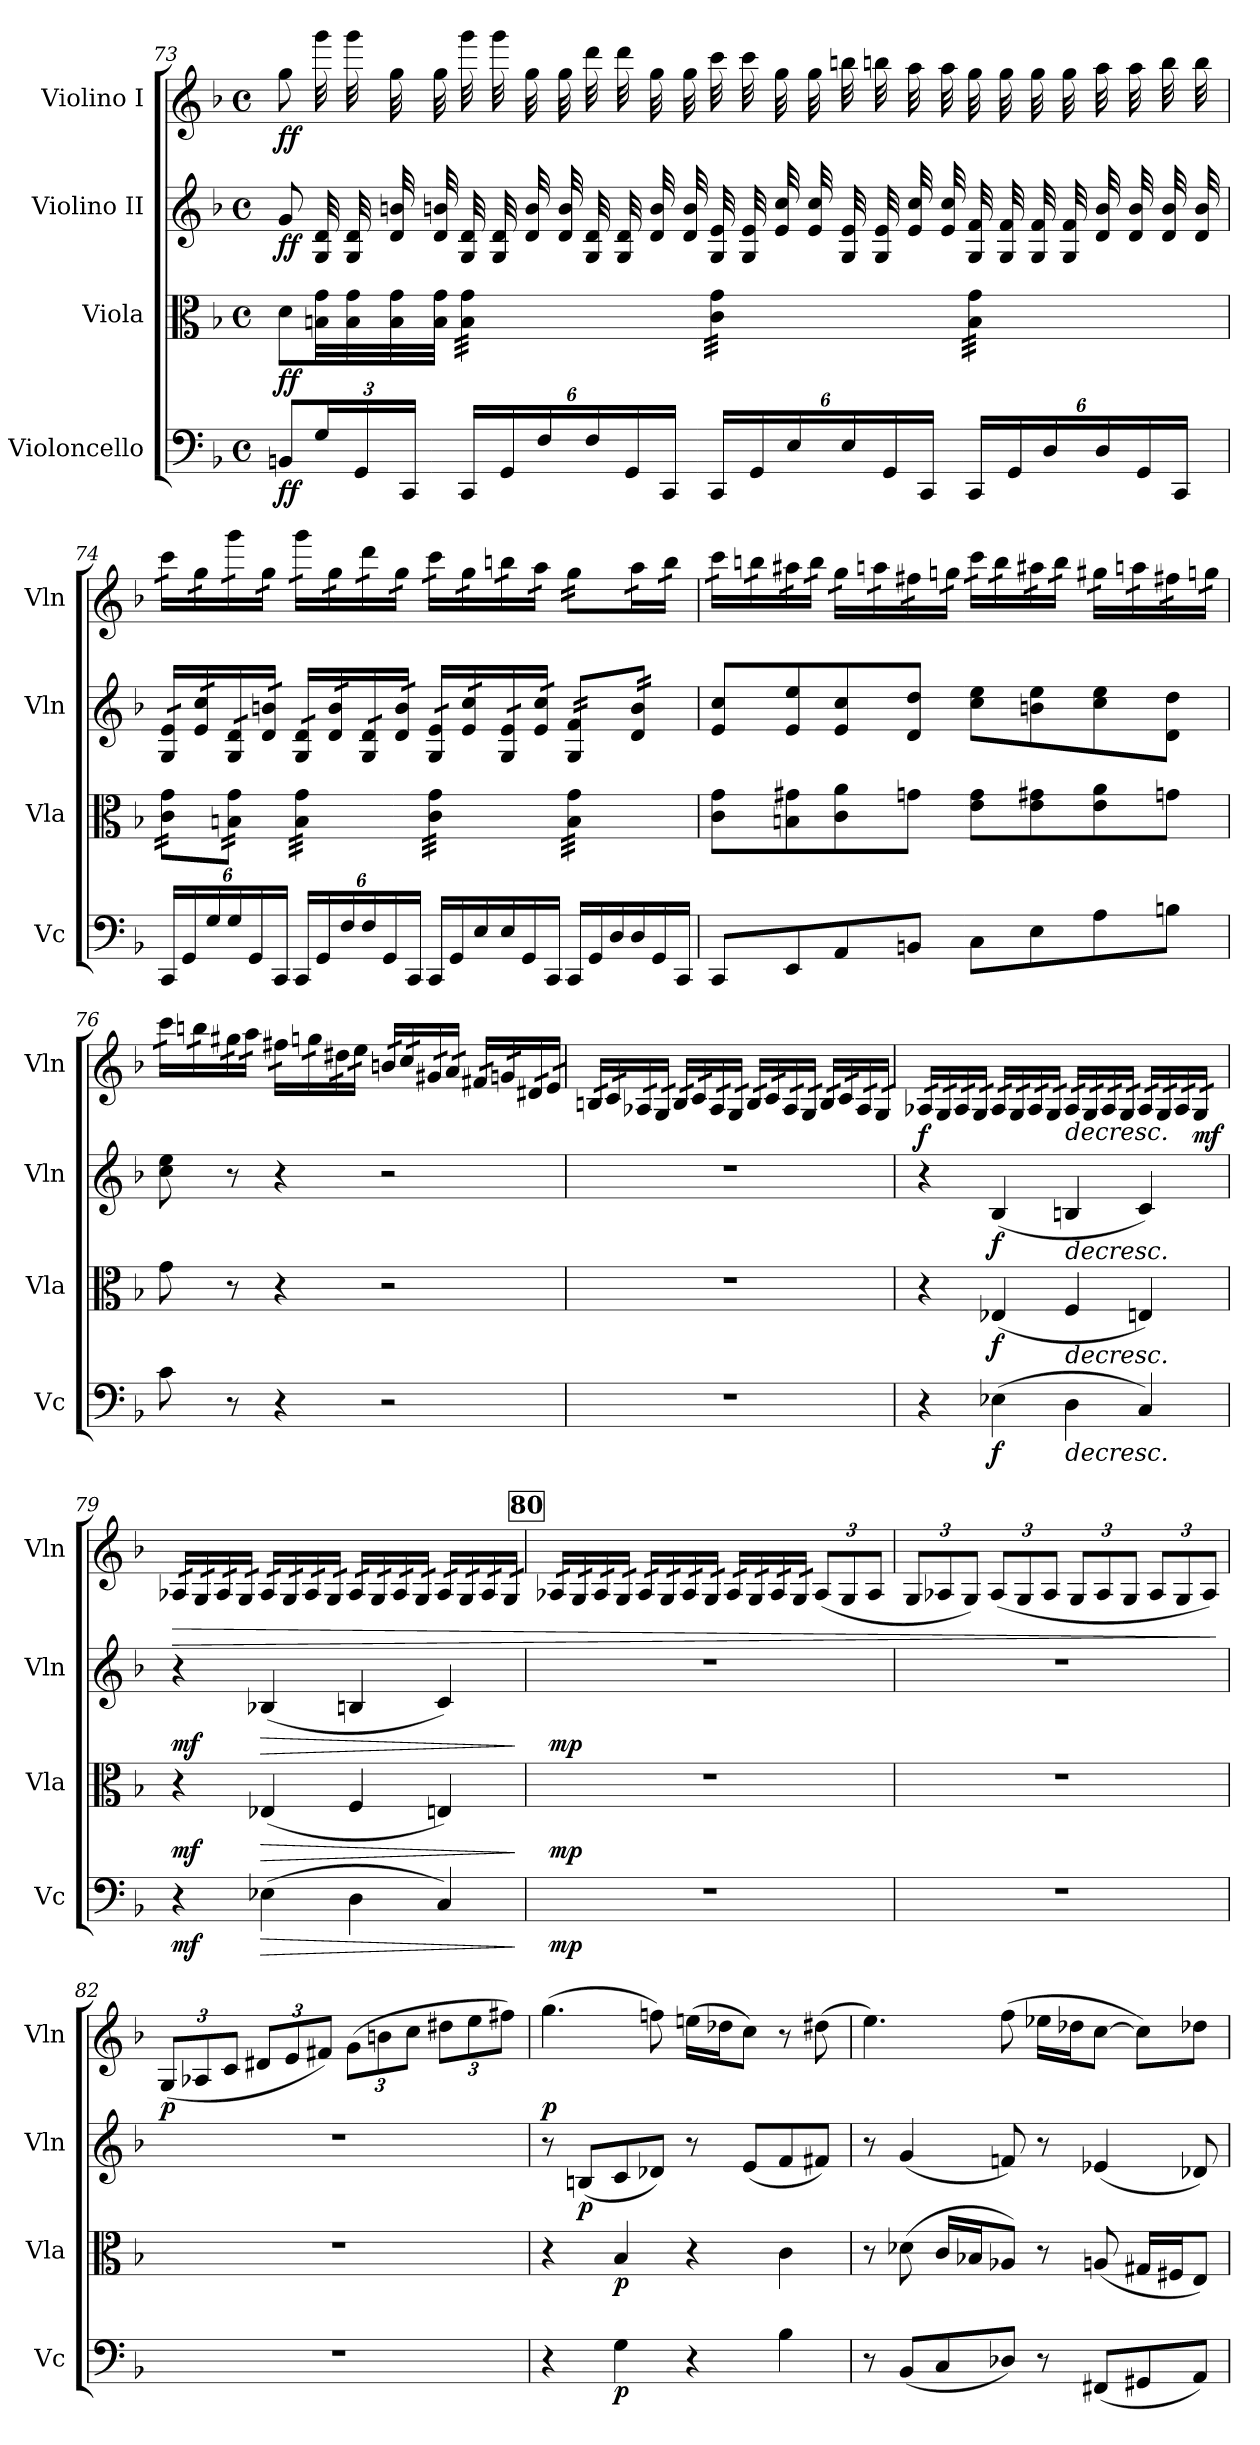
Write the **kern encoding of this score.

**kern	**dynam	**kern	**dynam	**kern	**dynam	**kern	**dynam
*part4	*part4	*part3	*part3	*part2	*part2	*part1	*part1
*staff4	*staff4	*staff3	*staff3	*staff2	*staff2	*staff1	*staff1
*I"Violoncello	*	*I"Viola	*	*I"Violino II	*	*I"Violino I	*
*I'Vc	*	*I'Vla	*	*I'Vln	*	*I'Vln	*
*clefF4	*	*clefC3	*	*clefG2	*	*clefG2	*
*k[b-]	*	*k[b-]	*	*k[b-]	*	*k[b-]	*
*M4/4	*	*M4/4	*	*M4/4	*	*M4/4	*
*met(c)	*	*met(c)	*	*met(c)	*	*met(c)	*
=73	=73	=73	=73	=73	=73	=73	=73
!	!LO:DY:b	!	!LO:DY:b	!	!LO:DY:b	!	!LO:DY:b
8BBn/L	ff	8d\L	ff	8g/L	ff	8gg\L	ff
*Xbrackettup	*	*	*	*	*	*	*
*	*	*	*	*tremolo	*	*	*
*	*	*	*	*	*	*tremolo	*
24G/L	.	32Bn\ 32g\LL	.	32G/ 32d/LLL	.	32ggg\LLL	.
.	.	32B\ 32g\	.	32G/ 32d/	.	32ggg\	.
24GG/	.	.	.	.	.	.	.
.	.	32B\ 32g\	.	32d/ 32bn/	.	32gg\	.
24CC/JJ	.	.	.	.	.	.	.
.	.	32B\ 32g\JJJ	.	32d/ 32bn/JJJ	.	32gg\JJJ	.
*	*	*tremolo	*	*	*	*	*
24CC/LL	.	32B\ 32g\LLL	.	32G/ 32d/LLL	.	32ggg\LLL	.
.	.	32B\ 32g\	.	32G/ 32d/	.	32ggg\	.
24GG/	.	.	.	.	.	.	.
.	.	32B\ 32g\	.	32d/ 32b/	.	32gg\	.
24F/	.	.	.	.	.	.	.
.	.	32B\ 32g\	.	32d/ 32b/	.	32gg\	.
24F/	.	32B\ 32g\	.	32G/ 32d/	.	32ddd\	.
.	.	32B\ 32g\	.	32G/ 32d/	.	32ddd\	.
24GG/	.	.	.	.	.	.	.
.	.	32B\ 32g\	.	32d/ 32b/	.	32gg\	.
24CC/JJ	.	.	.	.	.	.	.
.	.	32B\ 32g\JJJ	.	32d/ 32b/JJJ	.	32gg\JJJ	.
24CC/LL	.	32c\ 32g\LLL	.	32G/ 32e/LLL	.	32ccc\LLL	.
.	.	32c\ 32g\	.	32G/ 32e/	.	32ccc\	.
24GG/	.	.	.	.	.	.	.
.	.	32c\ 32g\	.	32e/ 32cc/	.	32gg\	.
24E/	.	.	.	.	.	.	.
.	.	32c\ 32g\	.	32e/ 32cc/	.	32gg\	.
24E/	.	32c\ 32g\	.	32G/ 32e/	.	32bbn\	.
.	.	32c\ 32g\	.	32G/ 32e/	.	32bbn\	.
24GG/	.	.	.	.	.	.	.
.	.	32c\ 32g\	.	32e/ 32cc/	.	32aa\	.
24CC/JJ	.	.	.	.	.	.	.
.	.	32c\ 32g\JJJ	.	32e/ 32cc/JJJ	.	32aa\JJJ	.
24CC/LL	.	32B\ 32g\LLL	.	32G/ 32f/LLL	.	32gg\LLL	.
.	.	32B\ 32g\	.	32G/ 32f/	.	32gg\	.
24GG/	.	.	.	.	.	.	.
.	.	32B\ 32g\	.	32G/ 32f/	.	32gg\	.
24D/	.	.	.	.	.	.	.
.	.	32B\ 32g\	.	32G/ 32f/	.	32gg\	.
24D/	.	32B\ 32g\	.	32d/ 32b/	.	32aa\	.
.	.	32B\ 32g\	.	32d/ 32b/	.	32aa\	.
24GG/	.	.	.	.	.	.	.
.	.	32B\ 32g\	.	32d/ 32b/	.	32bb\	.
24CC/JJ	.	.	.	.	.	.	.
.	.	32B\ 32g\JJJ	.	32d/ 32b/JJJ	.	32bb\JJJ	.
=74	=74	=74	=74	=74	=74	=74	=74
24CC/LL	.	32c\ 32g\LLL	.	32G/ 32e/LLL	.	32ccc\LLL	.
.	.	32c\ 32g\	.	32G/ 32e/	.	32ccc\	.
24GG/	.	.	.	.	.	.	.
.	.	32c\ 32g\	.	32e/ 32cc/	.	32gg\	.
24G/	.	.	.	.	.	.	.
.	.	32c\ 32g\	.	32e/ 32cc/	.	32gg\	.
24G/	.	32Bn\ 32g\	.	32G/ 32d/	.	32ggg\	.
.	.	32Bn\ 32g\	.	32G/ 32d/	.	32ggg\	.
24GG/	.	.	.	.	.	.	.
.	.	32Bn\ 32g\	.	32d/ 32bn/	.	32gg\	.
24CC/JJ	.	.	.	.	.	.	.
.	.	32Bn\ 32g\JJJ	.	32d/ 32bn/JJJ	.	32gg\JJJ	.
24CC/LL	.	32B\ 32g\LLL	.	32G/ 32d/LLL	.	32ggg\LLL	.
.	.	32B\ 32g\	.	32G/ 32d/	.	32ggg\	.
24GG/	.	.	.	.	.	.	.
.	.	32B\ 32g\	.	32d/ 32b/	.	32gg\	.
24F/	.	.	.	.	.	.	.
.	.	32B\ 32g\	.	32d/ 32b/	.	32gg\	.
24F/	.	32B\ 32g\	.	32G/ 32d/	.	32ddd\	.
.	.	32B\ 32g\	.	32G/ 32d/	.	32ddd\	.
24GG/	.	.	.	.	.	.	.
.	.	32B\ 32g\	.	32d/ 32b/	.	32gg\	.
24CC/JJ	.	.	.	.	.	.	.
.	.	32B\ 32g\JJJ	.	32d/ 32b/JJJ	.	32gg\JJJ	.
*Xtuplet	*	*	*	*	*	*	*
24CC/LL	.	32c\ 32g\LLL	.	32G/ 32e/LLL	.	32ccc\LLL	.
.	.	32c\ 32g\	.	32G/ 32e/	.	32ccc\	.
24GG/	.	.	.	.	.	.	.
.	.	32c\ 32g\	.	32e/ 32cc/	.	32gg\	.
24E/	.	.	.	.	.	.	.
.	.	32c\ 32g\	.	32e/ 32cc/	.	32gg\	.
24E/	.	32c\ 32g\	.	32G/ 32e/	.	32bbn\	.
.	.	32c\ 32g\	.	32G/ 32e/	.	32bbn\	.
24GG/	.	.	.	.	.	.	.
.	.	32c\ 32g\	.	32e/ 32cc/	.	32aa\	.
24CC/JJ	.	.	.	.	.	.	.
.	.	32c\ 32g\JJJ	.	32e/ 32cc/JJJ	.	32aa\JJJ	.
24CC/LL	.	32B\ 32g\LLL	.	32G/ 32f/LLL	.	32gg\LLL	.
.	.	32B\ 32g\	.	32G/ 32f/	.	32gg\	.
24GG/	.	.	.	.	.	.	.
.	.	32B\ 32g\	.	32G/ 32f/	.	32gg\	.
24D/	.	.	.	.	.	.	.
.	.	32B\ 32g\	.	32G/ 32f/	.	32gg\	.
24D/	.	32B\ 32g\	.	32d/ 32b/	.	32aa\	.
.	.	32B\ 32g\	.	32d/ 32b/	.	32aa\	.
24GG/	.	.	.	.	.	.	.
.	.	32B\ 32g\	.	32d/ 32b/	.	32bb\	.
24CC/JJ	.	.	.	.	.	.	.
.	.	32B\ 32g\JJJ	.	32d/ 32b/JJJ	.	32bb\JJJ	.
*	*	*	*	*Xtremolo	*	*	*
*	*	*Xtremolo	*	*	*	*	*
!!LO:LB:g=z
=75	=75	=75	=75	=75	=75	=75	=75
8CC/L	.	8c\ 8g\L	.	8e/ 8cc/L	.	32ccc\LLL	.
.	.	.	.	.	.	32ccc\	.
.	.	.	.	.	.	32bbn\	.
.	.	.	.	.	.	32bbn\	.
8EE/	.	8Bn\ 8g#X\	.	8e/ 8ee/	.	32aa#X\	.
.	.	.	.	.	.	32aa#X\	.
.	.	.	.	.	.	32bb\	.
.	.	.	.	.	.	32bb\JJJ	.
8AA/	.	8c\ 8a\	.	8e/ 8cc/	.	32gg\LLL	.
.	.	.	.	.	.	32gg\	.
.	.	.	.	.	.	32aan\	.
.	.	.	.	.	.	32aan\	.
8BBn/J	.	8gn\J	.	8d/ 8dd/J	.	32ff#X\	.
.	.	.	.	.	.	32ff#X\	.
.	.	.	.	.	.	32ggn\	.
.	.	.	.	.	.	32ggn\JJJ	.
8C\L	.	8e\ 8g\L	.	8cc\ 8ee\L	.	32ccc\LLL	.
.	.	.	.	.	.	32ccc\	.
.	.	.	.	.	.	32bb\	.
.	.	.	.	.	.	32bb\	.
8E\	.	8e\ 8g#X\	.	8bn\ 8ee\	.	32aa#X\	.
.	.	.	.	.	.	32aa#X\	.
.	.	.	.	.	.	32bb\	.
.	.	.	.	.	.	32bb\JJJ	.
8A\	.	8e\ 8a\	.	8cc\ 8ee\	.	32gg#X\LLL	.
.	.	.	.	.	.	32gg#X\	.
.	.	.	.	.	.	32aan\	.
.	.	.	.	.	.	32aan\	.
8Bn\J	.	8gn\J	.	8d\ 8dd\J	.	32ff#X\	.
.	.	.	.	.	.	32ff#X\	.
.	.	.	.	.	.	32ggn\	.
.	.	.	.	.	.	32ggn\JJJ	.
=76	=76	=76	=76	=76	=76	=76	=76
8c\	.	8g\	.	8cc\ 8ee\	.	32ccc\LLL	.
.	.	.	.	.	.	32ccc\	.
.	.	.	.	.	.	32bbn\	.
.	.	.	.	.	.	32bbn\	.
8r	.	8r	.	8r	.	32gg#X\	.
.	.	.	.	.	.	32gg#X\	.
.	.	.	.	.	.	32aa\	.
.	.	.	.	.	.	32aa\JJJ	.
4r	.	4r	.	4r	.	32ff#X\LLL	.
.	.	.	.	.	.	32ff#X\	.
.	.	.	.	.	.	32ggn\	.
.	.	.	.	.	.	32ggn\	.
.	.	.	.	.	.	32dd#X\	.
.	.	.	.	.	.	32dd#X\	.
.	.	.	.	.	.	32ee\	.
.	.	.	.	.	.	32ee\JJJ	.
2r	.	2r	.	2r	.	32bn/LLL	.
.	.	.	.	.	.	32bn/	.
.	.	.	.	.	.	32cc/	.
.	.	.	.	.	.	32cc/	.
.	.	.	.	.	.	32g#X/	.
.	.	.	.	.	.	32g#X/	.
.	.	.	.	.	.	32a/	.
.	.	.	.	.	.	32a/JJJ	.
.	.	.	.	.	.	32f#X/LLL	.
.	.	.	.	.	.	32f#X/	.
.	.	.	.	.	.	32gn/	.
.	.	.	.	.	.	32gn/	.
.	.	.	.	.	.	32d#X/	.
.	.	.	.	.	.	32d#X/	.
.	.	.	.	.	.	32e/	.
.	.	.	.	.	.	32e/JJJ	.
=77	=77	=77	=77	=77	=77	=77	=77
1r	.	1r	.	1r	.	32Bn/LLL	.
.	.	.	.	.	.	32Bn/	.
.	.	.	.	.	.	32c/	.
.	.	.	.	.	.	32c/	.
.	.	.	.	.	.	32A-X/	.
.	.	.	.	.	.	32A-X/	.
.	.	.	.	.	.	32G/	.
.	.	.	.	.	.	32G/JJJ	.
.	.	.	.	.	.	32B/LLL	.
.	.	.	.	.	.	32B/	.
.	.	.	.	.	.	32c/	.
.	.	.	.	.	.	32c/	.
.	.	.	.	.	.	32A-/	.
.	.	.	.	.	.	32A-/	.
.	.	.	.	.	.	32G/	.
.	.	.	.	.	.	32G/JJJ	.
.	.	.	.	.	.	32B/LLL	.
.	.	.	.	.	.	32B/	.
.	.	.	.	.	.	32c/	.
.	.	.	.	.	.	32c/	.
.	.	.	.	.	.	32A-/	.
.	.	.	.	.	.	32A-/	.
.	.	.	.	.	.	32G/	.
.	.	.	.	.	.	32G/JJJ	.
.	.	.	.	.	.	32B/LLL	.
.	.	.	.	.	.	32B/	.
.	.	.	.	.	.	32c/	.
.	.	.	.	.	.	32c/	.
.	.	.	.	.	.	32A-/	.
.	.	.	.	.	.	32A-/	.
.	.	.	.	.	.	32G/	.
.	.	.	.	.	.	32G/JJJ	.
!!LO:PB:g=z
=78	=78	=78	=78	=78	=78	=78	=78
!	!	!	!	!	!	!	!LO:DY:b
4r	.	4r	.	4r	.	32A-X/LLL	f
.	.	.	.	.	.	32A-X/	.
.	.	.	.	.	.	32G/	.
.	.	.	.	.	.	32G/	.
.	.	.	.	.	.	32A-/	.
.	.	.	.	.	.	32A-/	.
.	.	.	.	.	.	32G/	.
.	.	.	.	.	.	32G/JJJ	.
!	!LO:DY:b	!	!LO:DY:b	!	!LO:DY:b	!	!
(4E-X\	f	(4E-X/	f	(4B-/	f	32A-/LLL	.
.	.	.	.	.	.	32A-/	.
.	.	.	.	.	.	32G/	.
.	.	.	.	.	.	32G/	.
.	.	.	.	.	.	32A-/	.
.	.	.	.	.	.	32A-/	.
.	.	.	.	.	.	32G/	.
.	.	.	.	.	.	32G/JJJ	.
!	!LO:HP:b	!	!LO:HP:b	!	!LO:HP:b	!	!LO:HP:b
4D\	>	4F/	>	4Bn/	>	32A-/LLL	>
.	.	.	.	.	.	32A-/	.
.	.	.	.	.	.	32G/	.
.	.	.	.	.	.	32G/	.
.	.	.	.	.	.	32A-/	.
.	.	.	.	.	.	32A-/	.
.	.	.	.	.	.	32G/	.
.	.	.	.	.	.	32G/JJJ	.
4C/)	.	4En/)	.	4c/)	.	32A-/LLL	.
.	.	.	.	.	.	32A-/	.
.	.	.	.	.	.	32G/	.
.	.	.	.	.	.	32G/	.
.	.	.	.	.	.	32A-/	.
.	.	.	.	.	.	32A-/	.
!	!	!	!	!	!	!	!LO:DY:b
.	.	.	.	.	.	32G/	mf
.	.	.	.	.	.	32G/JJJ	.
.	.	.	.	.	.	.	]
=79	=79	=79	=79	=79	=79	=79	=79
!	!LO:DY:b	!	!LO:DY:b	!	!LO:DY:b	!	!LO:HP:b
4r	mf	4r	mf	4r	mf	32A-X/LLL	>
.	.	.	.	.	.	32A-X/	.
.	.	.	.	.	.	32G/	.
.	.	.	.	.	.	32G/	.
.	.	.	.	.	.	32A-/	.
.	.	.	.	.	.	32A-/	.
.	.	.	.	.	.	32G/	.
.	.	.	.	.	.	32G/JJJ	.
!	!LO:HP:n=1:b	!	!LO:HP:n=1:b	!	!LO:HP:n=1:b	!	!
(4E-X\	] >	(4E-X/	] >	(4B-X/	] >	32A-/LLL	.
.	.	.	.	.	.	32A-/	.
.	.	.	.	.	.	32G/	.
.	.	.	.	.	.	32G/	.
.	.	.	.	.	.	32A-/	.
.	.	.	.	.	.	32A-/	.
.	.	.	.	.	.	32G/	.
.	.	.	.	.	.	32G/JJJ	.
4D\	.	4F/	.	4Bn/	.	32A-/LLL	.
.	.	.	.	.	.	32A-/	.
.	.	.	.	.	.	32G/	.
.	.	.	.	.	.	32G/	.
.	.	.	.	.	.	32A-/	.
.	.	.	.	.	.	32A-/	.
.	.	.	.	.	.	32G/	.
.	.	.	.	.	.	32G/JJJ	.
4C/)	.	4En/)	.	4c/)	.	32A-/LLL	.
.	.	.	.	.	.	32A-/	.
.	.	.	.	.	.	32G/	.
.	.	.	.	.	.	32G/	.
.	.	.	.	.	.	32A-/	.
.	.	.	.	.	.	32A-/	.
.	.	.	.	.	.	32G/	.
.	.	.	.	.	.	32G/JJJ	.
.	]	.	]	.	]	.	.
!!LO:REH:place=s1:a:B:fs=14:t=80
=80	=80	=80	=80	=80	=80	=80	=80
!	!LO:DY:b	!	!LO:DY:b	!	!LO:DY:b	!	!
1r	mp	1r	mp	1r	mp	32A-X/LLL	.
.	.	.	.	.	.	32A-X/	.
.	.	.	.	.	.	32G/	.
.	.	.	.	.	.	32G/	.
.	.	.	.	.	.	32A-/	.
.	.	.	.	.	.	32A-/	.
.	.	.	.	.	.	32G/	.
.	.	.	.	.	.	32G/JJJ	.
.	.	.	.	.	.	32A-/LLL	.
.	.	.	.	.	.	32A-/	.
.	.	.	.	.	.	32G/	.
.	.	.	.	.	.	32G/	.
.	.	.	.	.	.	32A-/	.
.	.	.	.	.	.	32A-/	.
.	.	.	.	.	.	32G/	.
.	.	.	.	.	.	32G/JJJ	.
.	.	.	.	.	.	32A-/LLL	.
.	.	.	.	.	.	32A-/	.
.	.	.	.	.	.	32G/	.
.	.	.	.	.	.	32G/	.
.	.	.	.	.	.	32A-/	.
.	.	.	.	.	.	32A-/	.
.	.	.	.	.	.	32G/	.
.	.	.	.	.	.	32G/JJJ	.
*	*	*	*	*	*	*Xtremolo	*
*	*	*	*	*	*	*Xbrackettup	*
.	.	.	.	.	.	(12A-/L	.
.	.	.	.	.	.	12G/	.
.	.	.	.	.	.	12A-/J	.
!!LO:LB:g=z
=81	=81	=81	=81	=81	=81	=81	=81
1r	.	1r	.	1r	.	12G/L	.
.	.	.	.	.	.	12A-X/	.
.	.	.	.	.	.	12G/J)	.
.	.	.	.	.	.	(12A-/L	.
.	.	.	.	.	.	12G/	.
.	.	.	.	.	.	12A-/J	.
.	.	.	.	.	.	12G/L	.
.	.	.	.	.	.	12A-/	.
.	.	.	.	.	.	12G/J	.
.	.	.	.	.	.	12A-/L	.
.	.	.	.	.	.	12G/	.
.	.	.	.	.	.	12A-/J)	.
.	.	.	.	.	.	.	]
=82	=82	=82	=82	=82	=82	=82	=82
!	!	!	!	!	!	!	!LO:DY:b
1r	.	1r	.	1r	.	(12G/L	p
.	.	.	.	.	.	12A-X/	.
.	.	.	.	.	.	12c/J	.
.	.	.	.	.	.	12d#X/L	.
.	.	.	.	.	.	12e/	.
.	.	.	.	.	.	12f#X/J)	.
.	.	.	.	.	.	(12g\L	.
.	.	.	.	.	.	12bn\	.
.	.	.	.	.	.	12cc\J	.
.	.	.	.	.	.	12dd#X\L	.
.	.	.	.	.	.	12ee\	.
.	.	.	.	.	.	12ff#X\J)	.
=83	=83	=83	=83	=83	=83	=83	=83
!	!	!	!	!	!	!	!LO:DY:b
4r	.	4r	.	8r	.	(4.gg\	p
!	!	!	!	!	!LO:DY:b	!	!
.	.	.	.	(8Bn/L	p	.	.
!	!LO:DY:b	!	!LO:DY:b	!	!	!	!
4G\	p	4B-/	p	8c/	.	.	.
.	.	.	.	8d-X/J)	.	8ffn\)	.
4r	.	4r	.	8r	.	(16een\LL	.
.	.	.	.	.	.	16dd-X\J	.
.	.	.	.	(8e/L	.	8cc\J)	.
4B-\	.	4c\	.	8f/	.	8r	.
.	.	.	.	8f#X/J)	.	(8dd#X\	.
=84	=84	=84	=84	=84	=84	=84	=84
8r	.	8r	.	8r	.	4.ee\)	.
(8BB-/L	.	(8d-X\	.	(4g/	.	.	.
8C/	.	16c/LL	.	.	.	.	.
.	.	16B-X/J	.	.	.	.	.
8D-X/J)	.	8A-X/J)	.	8fn/)	.	(8ff\	.
8r	.	8r	.	8r	.	16ee-X\LL	.
.	.	.	.	.	.	16dd-X\J	.
(8FF#X/L	.	(8An/	.	(4e-X/	.	[8cc\J	.
8GG#X/	.	16G#X/LL	.	.	.	8cc\L])	.
.	.	16F#X/J	.	.	.	.	.
8AA/J)	.	8E/J)	.	8d-X/)	.	8dd-X\J	.
=	=	=	=	=	=	=	=
*-	*-	*-	*-	*-	*-	*-	*-
